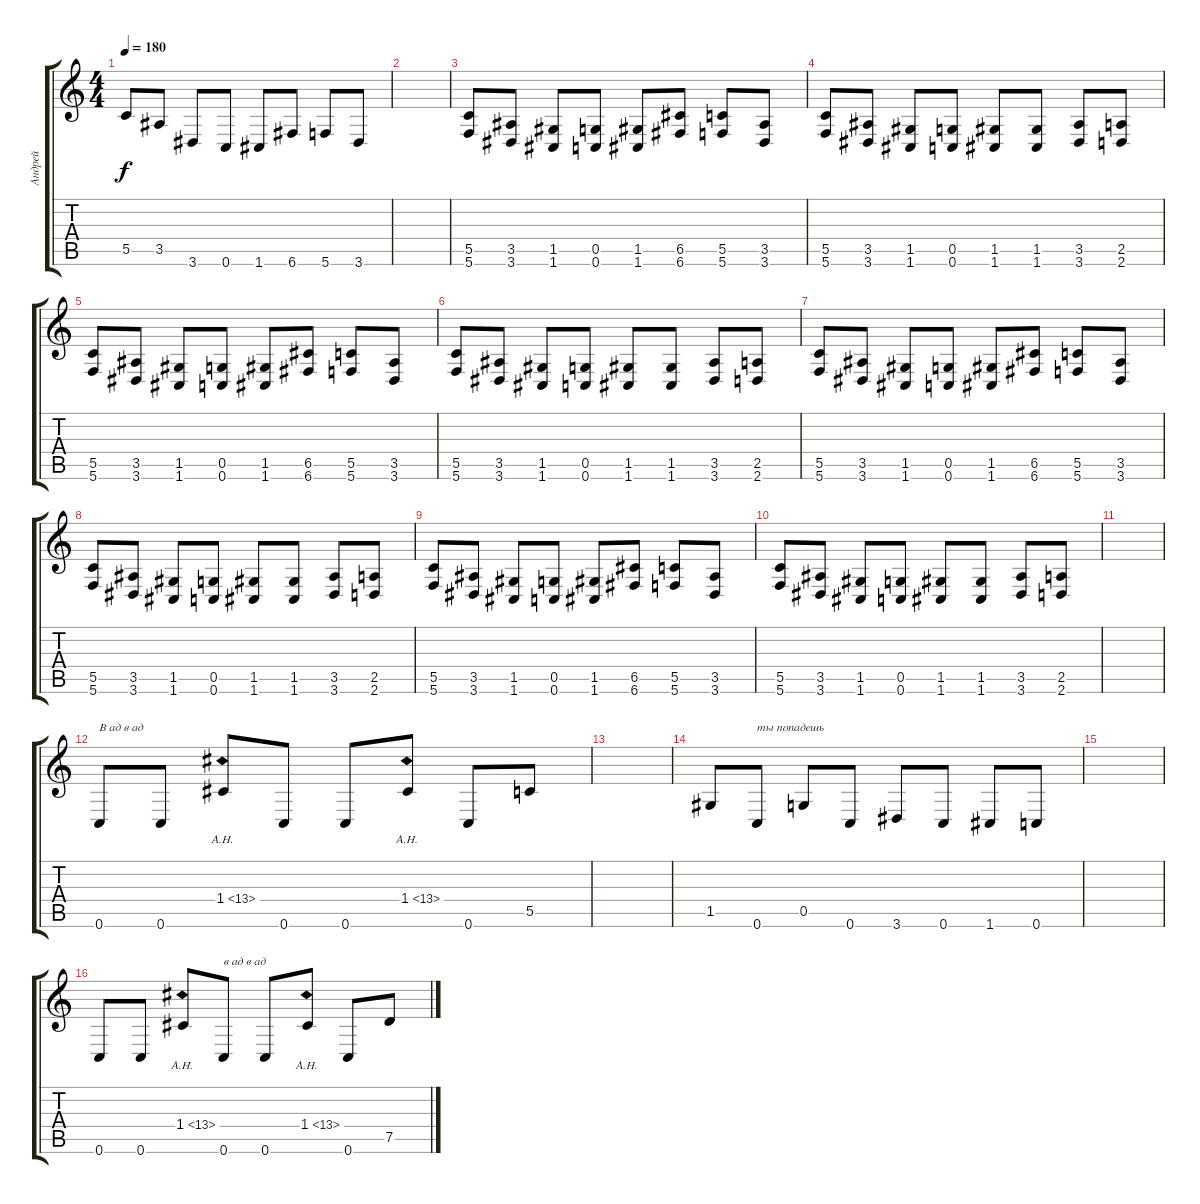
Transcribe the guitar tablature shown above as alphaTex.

\track ("Андрей" "Андрей") {instrument distortionguitar}
\staff {score tabs}
\tuning (E4 C4 G3 C3 G2 C2) {hide}
\ts (4 4)
\tempo 180
\clef g2
\ks c
5.5.8{dy f} 3.5.8 3.6.8 0.6.8 1.6.8 6.6.8 5.6.8 3.6.8 |
|
(5.5 5.6).8 (3.5 3.6).8 (1.5 1.6).8 (0.5 0.6).8 (1.5 1.6).8 (6.5 6.6).8 (5.5 5.6).8 (3.5 3.6).8 |
(5.5 5.6).8 (3.5 3.6).8 (1.5 1.6).8 (0.5 0.6).8 (1.5 1.6).8 (1.5 1.6).8 (3.5 3.6).8 (2.5 2.6).8 |
(5.5 5.6).8 (3.5 3.6).8 (1.5 1.6).8 (0.5 0.6).8 (1.5 1.6).8 (6.5 6.6).8 (5.5 5.6).8 (3.5 3.6).8 |
(5.5 5.6).8 (3.5 3.6).8 (1.5 1.6).8 (0.5 0.6).8 (1.5 1.6).8 (1.5 1.6).8 (3.5 3.6).8 (2.5 2.6).8 |
(5.5 5.6).8 (3.5 3.6).8 (1.5 1.6).8 (0.5 0.6).8 (1.5 1.6).8 (6.5 6.6).8 (5.5 5.6).8 (3.5 3.6).8 |
(5.5 5.6).8 (3.5 3.6).8 (1.5 1.6).8 (0.5 0.6).8 (1.5 1.6).8 (1.5 1.6).8 (3.5 3.6).8 (2.5 2.6).8 |
(5.5 5.6).8 (3.5 3.6).8 (1.5 1.6).8 (0.5 0.6).8 (1.5 1.6).8 (6.5 6.6).8 (5.5 5.6).8 (3.5 3.6).8 |
(5.5 5.6).8 (3.5 3.6).8 (1.5 1.6).8 (0.5 0.6).8 (1.5 1.6).8 (1.5 1.6).8 (3.5 3.6).8 (2.5 2.6).8 |
|
0.6.8{txt "В ад в ад"} 0.6.8 1.4{ah 12}.8 0.6.8 0.6.8 1.4{ah 12}.8 0.6.8 5.5.8 |
|
1.5.8 0.6.8{txt "ты попадешь"} 0.5.8 0.6.8 3.6.8 0.6.8 1.6.8 0.6.8 |
|
0.6.8 0.6.8 1.4{ah 12}.8 0.6.8{txt "в ад в ад"} 0.6.8 1.4{ah 12}.8 0.6.8 7.5.8
